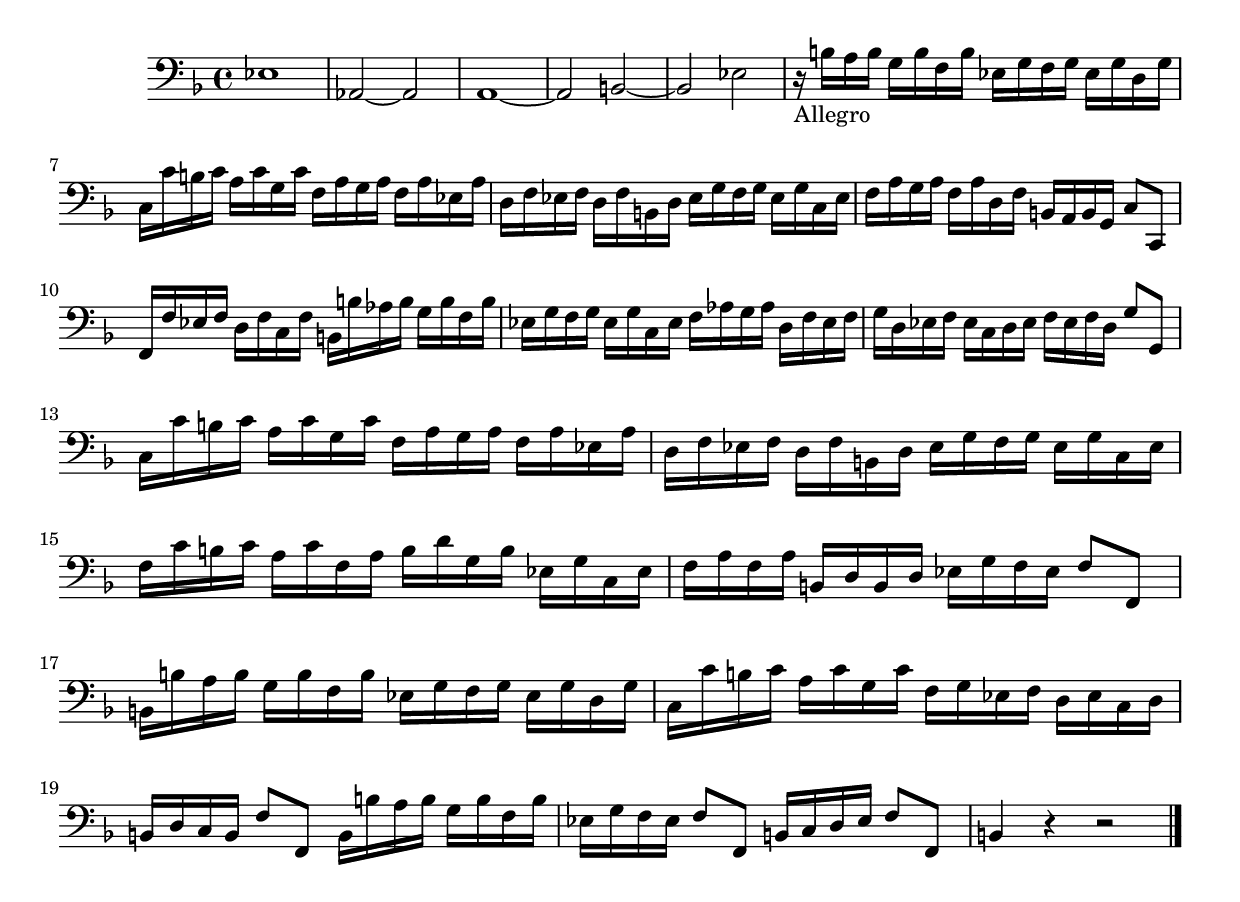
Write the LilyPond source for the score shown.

 \new Staff  {
	\set Staff.midiInstrument="harpsichord"
	\key f \major
	\clef bass
	\relative c {
		es1 |
		as,2~ as |
		a1~ |
		a2 b~ |
		b es |
		r16_"Allegro" b' a b g b f b es, g f g es g d g |
		c, c' b c a c g c f, a g a f a es a |
		d, f es f d f b, d es g f g es g c, es |
		f a g a f a d, f b, a b g c8 c, |
		f16 f' es f d f c f b, b' as b g b f b |
		es, g f g es g c, es f as g as d, f es f |
		g d es f es c d es f es f d g8 g, |
		c16 c' b c a c g c f, a g a f a es a |
		d, f es f d f b, d es g f g es g c, es |
		f c' b c a c f, a b d g, b es, g c, es |
		f a f a b, d b d es g f es f8 f, |
		b16 b' a b g b f b es, g f g es g d g |
		c, c' b c a c g c f, g es f d es c d |
		b d c b f'8 f, b16 b' a b g b f b |
		es, g f es f8 f, b16 c d es f8 f, |
		b4 r r2 |
	\bar "|."
	}

}